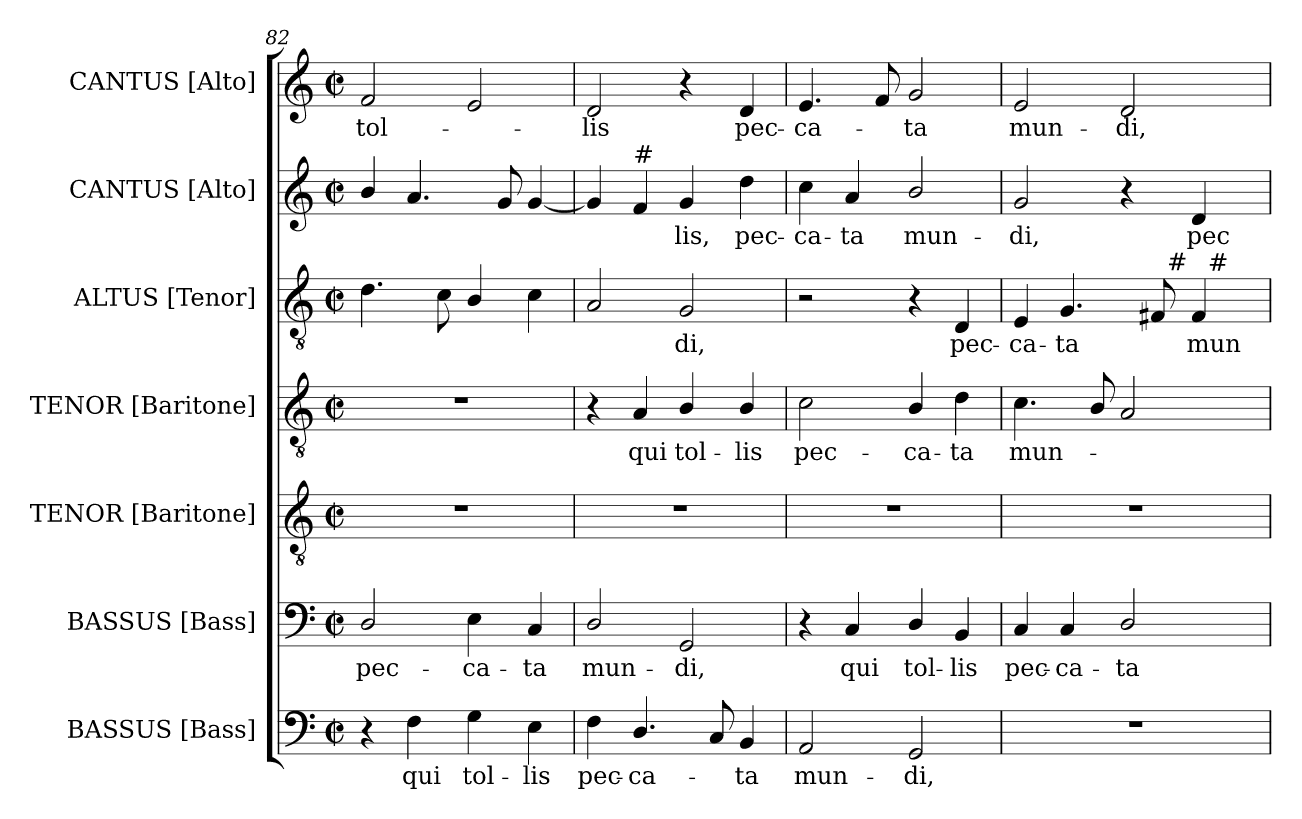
**kern	**text	**kern	**text	**kern	**kern	**text	**kern	**text	**kern	**text	**kern	**text
*part7	*part7	*part6	*part6	*part5	*part4	*part4	*part3	*part3	*part2	*part2	*part1	*part1
*staff7	*staff7	*staff6	*staff6	*staff5	*staff4	*staff4	*staff3	*staff3	*staff2	*staff2	*staff1	*staff1
*I"BASSUS [Bass]	*	*I"BASSUS [Bass]	*	*I"TENOR [Baritone]	*I"TENOR [Baritone]	*	*I"ALTUS [Tenor]	*	*I"CANTUS [Alto]	*	*I"CANTUS [Alto]	*
*I'B.	*	*I'B.	*	*I'Bar.	*I'Bar.	*	*I'T.	*	*I'A.	*	*I'A.	*
*clefF4	*	*clefF4	*	*clefGv2	*clefGv2	*	*clefGv2	*	*clefG2	*	*clefG2	*
*	*	*	*	*ITrd7c12	*ITrd7c12	*	*ITrd7c12	*	*	*	*	*
*k[]	*	*k[]	*	*k[]	*k[]	*	*k[]	*	*k[]	*	*k[]	*
*C:	*	*C:	*	*C:	*C:	*	*C:	*	*C:	*	*C:	*
*M2/2	*	*M2/2	*	*M2/2	*M2/2	*	*M2/2	*	*M2/2	*	*M2/2	*
*met(c|)	*	*met(c|)	*	*met(c|)	*met(c|)	*	*met(c|)	*	*met(c|)	*	*met(c|)	*
=82	=82	=82	=82	=82	=82	=82	=82	=82	=82	=82	=82	=82
!	!	!	!LO:LY:b:color=#000000	!	!	!	!	!	!	!	!	!
!	!	!	!	!	!	!	!	!	!	!	!	!LO:LY:b:color=#000000
4r	.	2Di/	pec-	1r	1r	.	4.Di\	.	4bi/	.	2fi/	tol-
!	!LO:LY:b:color=#000000	!	!	!	!	!	!	!	!	!	!	!
4Fi\	qui	.	.	.	.	.	.	.	4.ai/	.	.	.
.	.	.	.	.	.	.	8Ci\	.	.	.	.	.
!	!LO:LY:b:color=#000000	!	!	!	!	!	!	!	!	!	!	!
!	!	!	!LO:LY:b:color=#000000	!	!	!	!	!	!	!	!	!
4Gi\	tol-	4Ei\	-ca-	.	.	.	4BBi/	.	.	.	2ei/	.
.	.	.	.	.	.	.	.	.	8gi/	.	.	.
!	!LO:LY:b:color=#000000	!	!	!	!	!	!	!	!	!	!	!
!	!	!	!LO:LY:b:color=#000000	!	!	!	!	!	!	!	!	!
4Ei\	-lis	4Ci/	-ta	.	.	.	4Ci\	.	[<4gi/	.	.	.
=83	=83	=83	=83	=83	=83	=83	=83	=83	=83	=83	=83	=83
!	!LO:LY:b:color=#000000	!	!	!	!	!	!	!	!	!	!	!
!	!	!	!LO:LY:b:color=#000000	!	!	!	!	!	!	!	!	!
!	!	!	!	!	!	!	!	!	!	!	!	!LO:LY:b:color=#000000
4Fi\	pec-	2Di/	mun-	1r	4r	.	2AAi/	.	4gi/]	.	2di/	-lis
!	!LO:LY:b:color=#000000	!	!	!	!	!	!	!	!	!	!	!
!	!	!	!	!	!	!	!	!	!LO:TX:a:t=#	!	!	!
!	!	!	!	!	!	!LO:LY:b:color=#000000	!	!	!	!	!	!
4.Di/	-ca-	.	.	.	4AAi/	qui	.	.	4fi/	.	.	.
!	!	!	!LO:LY:b:color=#000000	!	!	!	!	!	!	!	!	!
!	!	!	!	!	!	!LO:LY:b:color=#000000	!	!	!	!	!	!
!	!	!	!	!	!	!	!	!LO:LY:b:color=#000000	!	!	!	!
!	!	!	!	!	!	!	!	!	!	!LO:LY:b:color=#000000	!	!
.	.	2GGi/	-di,	.	4BBi/	tol-	2GGi/	-di,	4gi/	-lis,	4r	.
8Ci/	.	.	.	.	.	.	.	.	.	.	.	.
!	!LO:LY:b:color=#000000	!	!	!	!	!	!	!	!	!	!	!
!	!	!	!	!	!	!LO:LY:b:color=#000000	!	!	!	!	!	!
!	!	!	!	!	!	!	!	!	!	!LO:LY:b:color=#000000	!	!
!	!	!	!	!	!	!	!	!	!	!	!	!LO:LY:b:color=#000000
4BBi/	-ta	.	.	.	4BBi/	-lis	.	.	4ddi\	pec-	4di/	pec-
=84	=84	=84	=84	=84	=84	=84	=84	=84	=84	=84	=84	=84
!	!LO:LY:b:color=#000000	!	!	!	!	!	!	!	!	!	!	!
!	!	!	!	!	!	!LO:LY:b:color=#000000	!	!	!	!	!	!
!	!	!	!	!	!	!	!	!	!	!LO:LY:b:color=#000000	!	!
!	!	!	!	!	!	!	!	!	!	!	!	!LO:LY:b:color=#000000
2AAi/	mun-	4r	.	1r	2Ci\	pec-	2r	.	4cci\	-ca-	4.ei/	-ca-
!	!	!	!LO:LY:b:color=#000000	!	!	!	!	!	!	!	!	!
!	!	!	!	!	!	!	!	!	!	!LO:LY:b:color=#000000	!	!
.	.	4Ci/	qui	.	.	.	.	.	4ai/	-ta	.	.
.	.	.	.	.	.	.	.	.	.	.	8fi/	.
!	!LO:LY:b:color=#000000	!	!	!	!	!	!	!	!	!	!	!
!	!	!	!LO:LY:b:color=#000000	!	!	!	!	!	!	!	!	!
!	!	!	!	!	!	!LO:LY:b:color=#000000	!	!	!	!	!	!
!	!	!	!	!	!	!	!	!	!	!LO:LY:b:color=#000000	!	!
!	!	!	!	!	!	!	!	!	!	!	!	!LO:LY:b:color=#000000
2GGi/	-di,	4Di/	tol-	.	4BBi/	-ca-	4r	.	2bi/	mun-	2gi/	-ta
!	!	!	!LO:LY:b:color=#000000	!	!	!	!	!	!	!	!	!
!	!	!	!	!	!	!LO:LY:b:color=#000000	!	!	!	!	!	!
!	!	!	!	!	!	!	!	!LO:LY:b:color=#000000	!	!	!	!
.	.	4BBi/	-lis	.	4Di\	-ta	4DDi/	pec-	.	.	.	.
=85	=85	=85	=85	=85	=85	=85	=85	=85	=85	=85	=85	=85
!	!	!	!LO:LY:b:color=#000000	!	!	!	!	!	!	!	!	!
!	!	!	!	!	!	!LO:LY:b:color=#000000	!	!	!	!	!	!
!	!	!	!	!	!	!	!	!LO:LY:b:color=#000000	!	!	!	!
!	!	!	!	!	!	!	!	!	!	!LO:LY:b:color=#000000	!	!
!	!	!	!	!	!	!	!	!	!	!	!	!LO:LY:b:color=#000000
*	*	*	*	*	*	*	*^	*	*	*	*	*
*	*	*	*	*	*	*	*	*^	*	*	*	*	*
1r	.	4Ci/	pec-	1r	4.Ci\	mun-	4EEi/	2ryy	2ryy	-ca-	2gi/	-di,	2ei/	mun-
!	!	!	!LO:LY:b:color=#000000	!	!	!	!	!	!	!	!	!	!	!
!	!	!	!	!	!	!	!	!	!	!LO:LY:b:color=#000000	!	!	!	!
.	.	4Ci/	-ca-	.	.	.	4.GGi/	.	.	-ta	.	.	.	.
.	.	.	.	.	8BBi/	.	.	.	.	.	.	.	.	.
!	!	!	!LO:LY:b:color=#000000	!	!	!	!	!	!	!	!	!	!	!
!	!	!	!	!	!	!	!	!	!	!	!	!	!	!LO:LY:b:color=#000000
.	.	2Di/	-ta	.	2AAi/	.	.	8ryy	4ryy	.	4r	.	2di/	-di,
.	.	.	.	.	.	.	8FF#i/	32ryy	.	.	.	.	.	.
.	.	.	.	.	.	.	.	256ryy	.	.	.	.	.	.
!	!	!	!	!	!	!	!	!LO:TX:a:t=#	!	!	!	!	!	!
.	.	.	.	.	.	.	.	4ryy	.	.	.	.	.	.
!	!	!	!	!	!	!	!	!	!	!LO:LY:b:color=#000000	!	!	!	!
!	!	!	!	!	!	!	!	!	!	!	!	!LO:LY:b:color=#000000	!	!
.	.	.	.	.	.	.	4FF#i/	.	32ryy	mun-	4di/	pec-	.	.
.	.	.	.	.	.	.	.	.	256ryy	.	.	.	.	.
!	!	!	!	!	!	!	!	!	!LO:TX:a:t=#	!	!	!	!	!
.	.	.	.	.	.	.	.	.	8ryy	.	.	.	.	.
.	.	.	.	.	.	.	.	16ryy	16ryy	.	.	.	.	.
.	.	.	.	.	.	.	.	64..ryy	64..ryy	.	.	.	.	.
*	*	*	*	*	*	*	*v	*v	*v	*	*	*	*	*
=	=	=	=	=	=	=	=	=	=	=	=	=
*-	*-	*-	*-	*-	*-	*-	*-	*-	*-	*-	*-	*-
